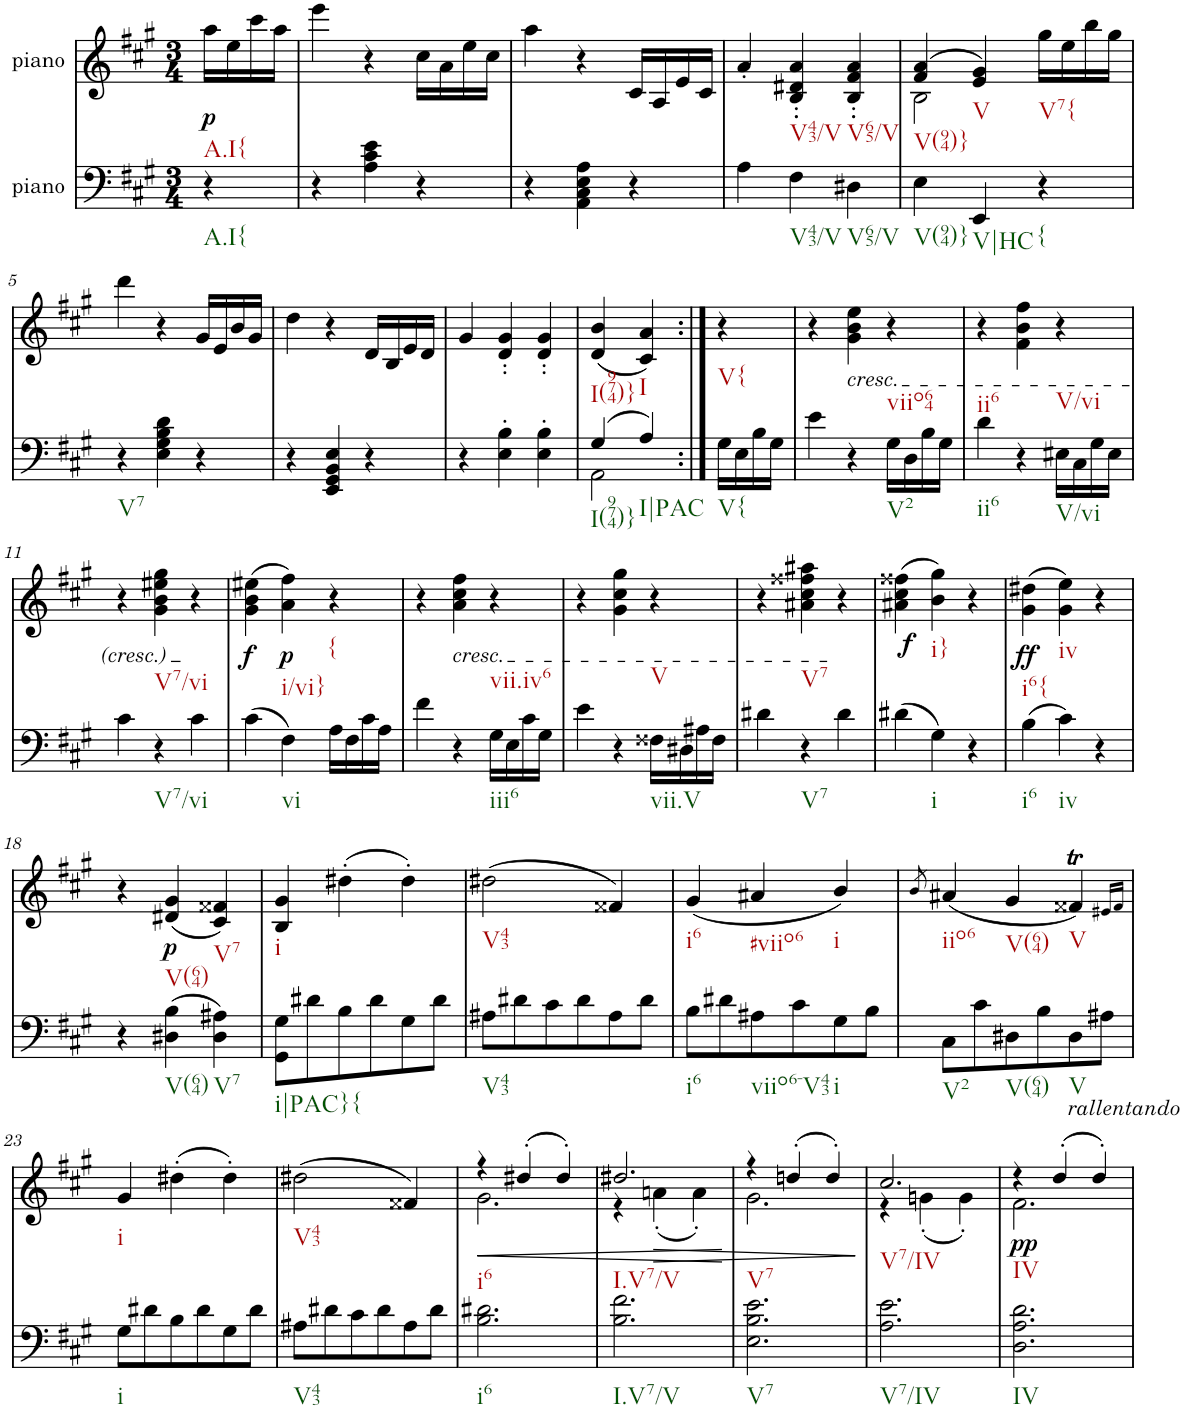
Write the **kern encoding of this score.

**kern	**kern	**dynam	**harte
*part2	*part1	*part1	*part1
*staff2	*staff1	*staff1	*
*I"piano	*I"piano	*	*
*I'Pno	*I'Pno	*	*
*clefF4	*clefG2	*	*
*k[f#c#g#]	*k[f#c#g#]	*	*
*A:	*A:	*	*
*M3/4	*M3/4	*	*
=	=	=	=
!	!	!LO:DY:b	!
4r	16aa\LL	p	.
.	16ee\	.	.
.	16ccc#\	.	.
.	16aa\JJ	.	.
=1	=1	=1	=1
4r	4eee\	.	.
4A\ 4c#\ 4e\	4r	.	.
4r	16cc#\LL	.	.
.	16a\	.	.
.	16ee\	.	.
.	16cc#\JJ	.	.
=2	=2	=2	=2
4r	4aa\	.	.
4AA\ 4C#\ 4E\ 4A\	4r	.	.
4r	16c#/LL	.	.
.	16A/	.	.
.	16e/	.	.
.	16c#/JJ	.	.
=3	=3	=3	=3
4A\	4a'/	.	.
4F#\	4B/' 4d#X/' 4a/'	.	.
4D#X\	4B/' 4f#/' 4a/'	.	.
=4	=4	=4	=4
*	*^	*	*
4E\	(4f#/ 4a/	2B\	.	.
4EE/	4e/ 4g#/)	.	.	.
4r	16gg#\LL	4ryy	.	.
.	16ee\	.	.	.
.	16bb\	.	.	.
.	16gg#\JJ	.	.	.
*	*v	*v	*	*
!!LO:LB:g=z
=5	=5	=5	=5
4r	4ddd\	.	.
4E\ 4G#\ 4B\ 4d\	4r	.	.
4r	16g#/LL	.	.
.	16e/	.	.
.	16b/	.	.
.	16g#/JJ	.	.
=6	=6	=6	=6
4r	4dd\	.	.
4EE/ 4GG#/ 4BB/ 4E/	4r	.	.
4r	16d/LL	.	.
.	16B/	.	.
.	16e/	.	.
.	16d/JJ	.	.
=7	=7	=7	=7
4r	4g#/	.	.
4E\' 4B\'	4d/' 4g#/'	.	.
4E\' 4B\'	4d/' 4g#/'	.	.
=8	=8	=8	=8
*^	*	*	*
(4G#/	2AA\	(4d/ 4b/	.	.
4A/)	.	4c#/ 4a/)	.	.
*v	*v	*	*	*
=8X1:|!	=8X1:|!	=8X1:|!	=8X1:|!
16G#\LL	4r	.	.
16E\	.	.	.
16B\	.	.	.
16G#\JJ	.	.	.
=9	=9	=9	=9
4e\	4r	.	.
!	!LO:TX:b:i:t=cresc.	!	!
4r	4g#\ 4b\ 4ee\	.	.
16G#\LL	4r	.	.
16D\	.	.	.
16B\	.	.	.
16G#\JJ	.	.	.
=10	=10	=10	=10
4d\	4r	.	.
4r	4f#\ 4b\ 4ff#\	.	.
16E#X\LL	4r	.	.
16C#\	.	.	.
16G#\	.	.	.
16E#\JJ	.	.	.
!!LO:LB:g=z
=11	=11	=11	=11
4c#\	4r	.	.
4r	4g#\ 4b\ 4ee#X\ 4gg#\	.	.
4c#\	4r	.	.
=12	=12	=12	=12
!	!	!LO:DY:b	!
(4c#\	(4g#\ 4b\ 4ee#X\	f	.
!	!	!LO:DY:b	!
4F#\)	4a\ 4ff#\)	p	.
!	!	!	!LO:H:kt={
16A\LL	4r	.	N
16F#\	.	.	.
16c#\	.	.	.
16A\JJ	.	.	.
=13	=13	=13	=13
4f#\	4r	.	.
!	!LO:TX:b:i:t=cresc.	!	!
4r	4a\ 4cc#\ 4ff#\	.	.
16G#\LL	4r	.	.
16E\	.	.	.
16c#\	.	.	.
16G#\JJ	.	.	.
=14	=14	=14	=14
4e\	4r	.	.
4r	4g#\ 4cc#\ 4gg#\	.	.
16F##X\LL	4r	.	.
16D#X\	.	.	.
16A#X\	.	.	.
16F##\JJ	.	.	.
=15	=15	=15	=15
4d#X\	4r	.	.
4r	4a#X\ 4cc#\ 4ff##X\ 4aa#X\	.	.
4d#\	4r	.	.
=16	=16	=16	=16
!	!	!LO:DY:b	!
(4d#X\	(4a#X\ 4cc#\ 4ff##X\	f	.
4G#\)	4b\ 4gg#\)	.	.
4r	4r	.	.
=17	=17	=17	=17
!	!	!LO:DY:b	!
(4B\	(4g#\ 4dd#X\	ff	.
4c#\)	4g#\ 4ee\)	.	.
4r	4r	.	.
!!LO:LB:g=z
=18	=18	=18	=18
4r	4r	.	.
!	!	!LO:DY:b	!
(4D#X\ 4B\	(4d#X/ 4g#/	p	.
4D#\ 4A#X\)	4c#/ 4f##X/)	.	.
=19	=19	=19	=19
8GG#\ 8G#\L	4B/ 4g#/	.	.
8d#X\	.	.	.
8B\	(4dd#X'\	.	.
8d#\	.	.	.
8G#\	4dd#'\)	.	.
8d#\J	.	.	.
=20	=20	=20	=20
8A#X\L	(2dd#X\	.	.
8d#X\	.	.	.
8c#\	.	.	.
8d#\	.	.	.
8A#\	4f##X/)	.	.
8d#\J	.	.	.
=21	=21	=21	=21
8B\L	(4g#/	.	.
8d#X\	.	.	.
8A#X\	4a#X/	.	.
8c#\	.	.	.
8G#\	4b/)	.	.
8B\J	.	.	.
=22	=22	=22	=22
.	8qb/	.	.
8C#\L	(4a#X/	.	.
8c#\	.	.	.
8D#X\	4g#/	.	.
8B\	.	.	.
8D#\	4f##Xt/)	.	.
8A#X\J	.	.	.
.	16qe#X/LL	.	.
.	16qf##/JJ	.	.
!!LO:LB:g=z
=23	=23	=23	=23
8G#\L	4g#/	.	.
8d#X\	.	.	.
8B\	(4dd#X'\	.	.
8d#\	.	.	.
8G#\	4dd#'\)	.	.
8d#\J	.	.	.
=24	=24	=24	=24
8A#X\L	(2dd#X\	.	.
8d#X\	.	.	.
8c#\	.	.	.
8d#\	.	.	.
8A#\	4f##X/)	.	.
8d#\J	.	.	.
=25	=25	=25	=25
!	!	!LO:HP:b	!
*	*^	*	*
2.B\ 2.d#X\	4r	2.g#\	<	.
.	(4dd#X'/	.	.	.
.	4dd#'/)	.	.	.
=26	=26	=26	=26	=26
2.B\ 2.f#\	2.dd#X/	4r	.	.
!	!	!	!LO:HP:b	!
.	.	(4an'\	>	.
.	.	4a'\)	.	.
*	*v	*v	*	*
.	.	[	.
=27	=27	=27	=27
*	*^	*	*
2.E\ 2.B\ 2.e\	4r	2.g#\	.	.
.	(4ddn'/	.	.	.
.	4dd'/)	.	.	.
*	*v	*v	*	*
.	.	]	.
=28	=28	=28	=28
*	*^	*	*
2.A\ 2.e\	2.cc#/	4r	.	.
.	.	(4gn'\	.	.
.	.	4g'\)	.	.
=29	=29	=29	=29	=29
!	!	!	!LO:DY:b	!
2.D\ 2.A\ 2.d\	4r	2.f#\	pp	.
.	(4dd'/	.	.	.
!	!	!	!LO:DY:a	!
.	4dd'/)	.	other-dynamics	.
*	*v	*v	*	*
=	=	=	=
*-	*-	*-	*-
